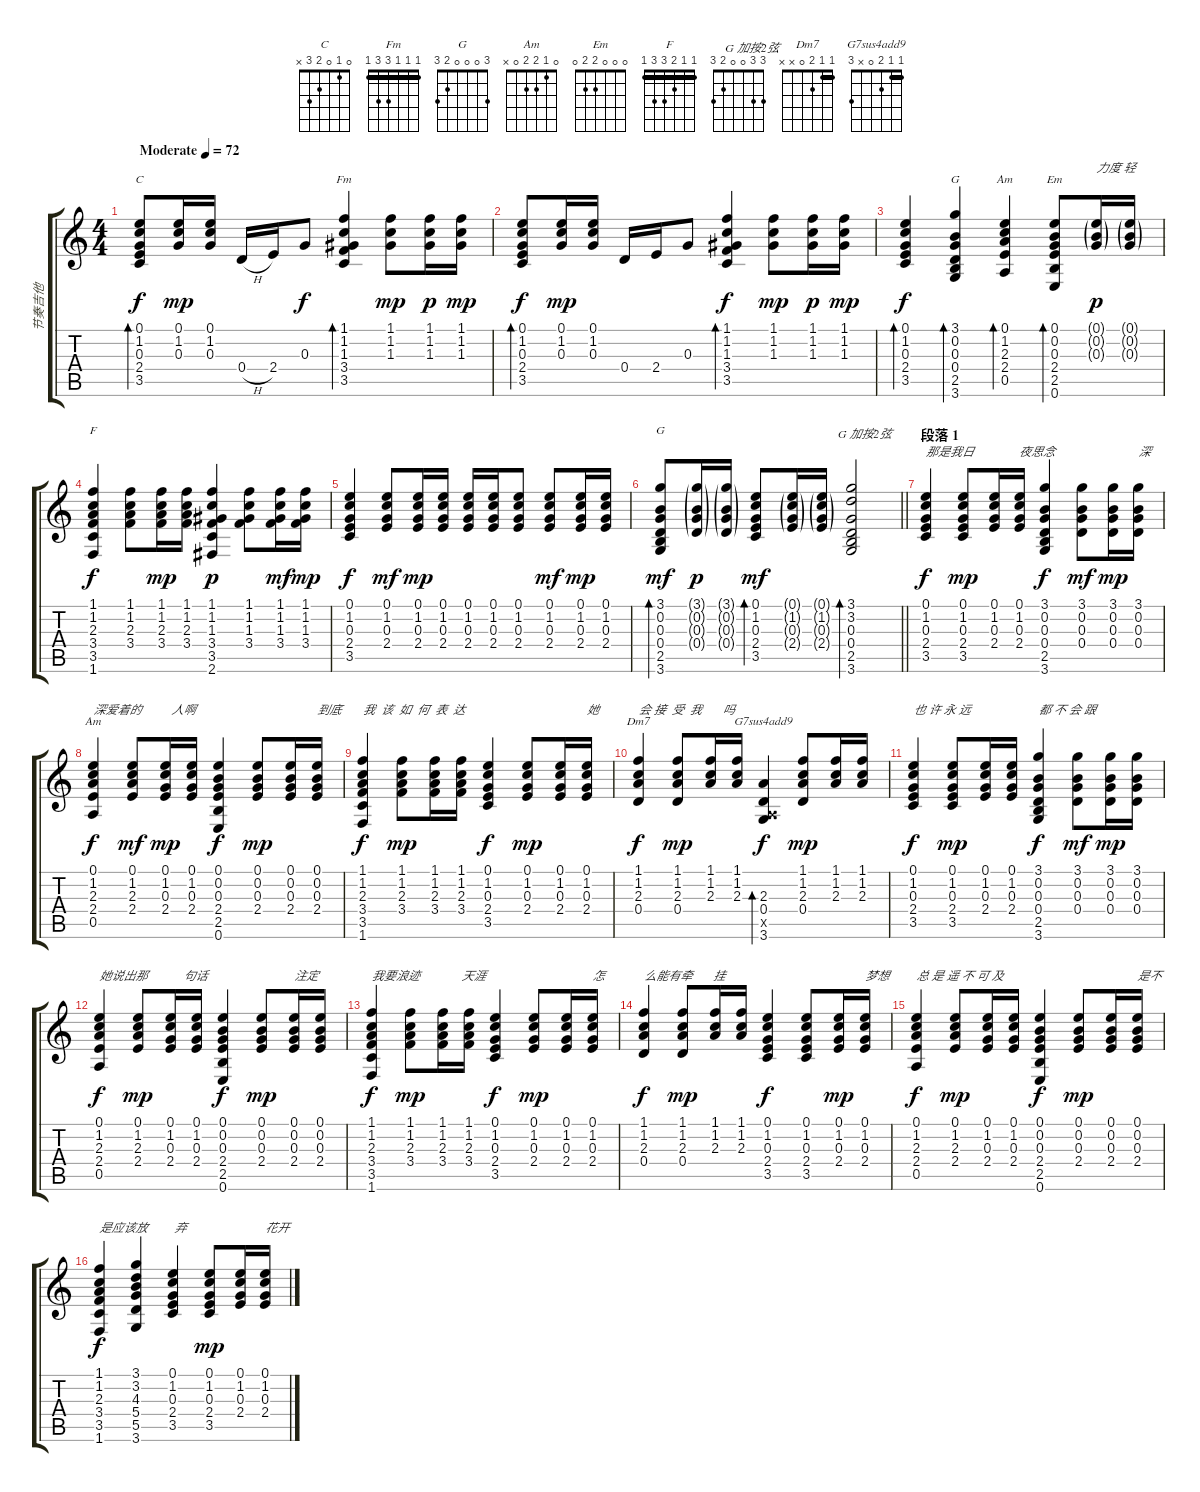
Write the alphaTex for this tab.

\track ("节奏吉他" "节奏吉他") {instrument acousticguitarsteel}
\staff {score tabs}
\tuning (E4 B3 G3 D3 A2 E2) {hide}
\chord ("C" 0 1 0 2 3 x)
\chord ("Fm" 1 1 1 3 3 1) {barre 1}
\chord ("G" 3 3 4 5 5 3) {barre 3}
\chord ("Am" 8 5 5 x 0 x) {firstfret 5 barre 5}
\chord ("Em" 0 0 0 2 2 0)
\chord ("F" 1 1 2 3 3 1) {barre 1}
\chord ("G" 3 0 0 0 2 3)
\chord ("         G 加按2弦" 3 3 0 0 2 3)
\chord ("Am" 0 1 2 2 0 x)
\chord ("Dm7" 1 1 2 0 x x) {barre 1}
\chord ("G7sus4add9" 1 1 2 0 x 3) {barre 1}
\ts (4 4)
\tempo (72 "Moderate")
\clef g2
\ks c
(0.1 1.2 0.3 2.4 3.5).8{bd 120 ch "C" dy f instrument acousticguitarsteel} (0.1 1.2 0.3).16{dy mp} (0.1 1.2 0.3).16{txt ""} 0.4{h}.16 2.4.16 0.3.8{dy f} (1.1 1.2 1.3 3.4 3.5).4{bd 120 ch "Fm"} (1.1 1.2 1.3).8{dy mp} (1.1 1.2 1.3).16{dy p} (1.1 1.2 1.3).16{dy mp} |
(0.1 1.2 0.3 2.4 3.5).8{bd 120 dy f} (0.1 1.2 0.3).16{dy mp} (0.1 1.2 0.3).16 0.4.16 2.4.16 0.3.8 (1.1 1.2 1.3 3.4 3.5).4{bd 120 dy f} (1.1 1.2 1.3).8{dy mp} (1.1 1.2 1.3).16{dy p} (1.1 1.2 1.3).16{dy mp} |
(0.1 1.2 0.3 2.4 3.5).4{bd 120 dy f} (3.1 0.2 0.3 0.4 2.5 3.6).4{bd 120 ch "G"} (0.1 1.2 2.3 2.4 0.5).4{bd 120 ch "Am"} (0.1 0.2 0.3 2.4 2.5 0.6).8{bd 120 ch "Em"} (0.1{g} 0.2{g} 0.3{g}).16{txt "力度 轻" dy p} (0.1{g} 0.2{g} 0.3{g}).16 |
(1.1 1.2 2.3 3.4 3.5 1.6).4{ch "F" dy f} (1.1 1.2 2.3 3.4).8 (1.1 1.2 2.3 3.4).16{dy mp} (1.1 1.2 2.3 3.4).16 (1.1 1.2 1.3 3.4 3.5 2.6).4{dy p} (1.1 1.2 1.3 3.4).8 (1.1 1.2 1.3 3.4).16{dy mf} (1.1 1.2 1.3 3.4).16{dy mp} |
(0.1 1.2 0.3 2.4 3.5).4{dy f} (0.1 1.2 0.3 2.4).8{dy mf} (0.1 1.2 0.3 2.4).16{dy mp} (0.1 1.2 0.3 2.4).16 (0.1 1.2 0.3 2.4).16 (0.1 1.2 0.3 2.4).16 (0.1 1.2 0.3 2.4).8 (0.1 1.2 0.3 2.4).8{dy mf} (0.1 1.2 0.3 2.4).16{dy mp} (0.1 1.2 0.3 2.4).16 |
\barLineRight lightlight
(3.1 0.2 0.3 0.4 2.5 3.6).8{bd 120 ch "G" dy mf} (3.1{g} 0.2{g} 0.3{g} 0.4{g}).16{dy p} (3.1{g} 0.2{g} 0.3{g} 0.4{g}).16 (0.1 1.2 0.3 2.4 3.5).8{bd 120 dy mf} (0.1{g} 1.2{g} 0.3{g} 2.4{g}).16 (0.1{g} 1.2{g} 0.3{g} 2.4{g}).16 (3.1 3.2 0.3 0.4 2.5 3.6).2{bd 120 ch "         G 加按2弦"} |
\section ("" "段落 1")
(0.1 1.2 0.3 2.4 3.5).4{txt "那是我日               夜思念" dy f} (0.1 1.2 0.3 2.4 3.5).8{dy mp} (0.1 1.2 0.3 2.4).16 (0.1 1.2 0.3 2.4).16 (3.1 0.2 0.3 0.4 2.5 3.6).4{dy f} (3.1 0.2 0.3 0.4).8{dy mf} (3.1 0.2 0.3 0.4).16{dy mp} (3.1 0.2 0.3 0.4).16{txt "深"} |
(0.1 1.2 2.3 2.4 0.5).4{ch "Am" txt "深爱着的          人啊" dy f} (0.1 1.2 2.3 2.4).8{dy mf} (0.1 1.2 0.3 2.4).16{dy mp} (0.1 1.2 0.3 2.4).16 (0.1 0.2 0.3 2.4 2.5 0.6).4{dy f} (0.1 0.2 0.3 2.4).8{dy mp} (0.1 0.2 0.3 2.4).16 (0.1 0.2 0.3 2.4).16{txt "到底"} |
(1.1 1.2 2.3 3.4 3.5 1.6).4{txt "我  该  如  何  表  达" dy f} (1.1 1.2 2.3 3.4).8{dy mp} (1.1 1.2 2.3 3.4).16 (1.1 1.2 2.3 3.4).16 (0.1 1.2 0.3 2.4 3.5).4{dy f} (0.1 1.2 0.3 2.4).8{dy mp} (0.1 1.2 0.3 2.4).16 (0.1 1.2 0.3 2.4).16{txt "她"} |
(1.1 1.2 2.3 0.4).4{ch "Dm7" txt "会 接  受  我       吗" dy f} (1.1 1.2 2.3 0.4).8{dy mp} (1.1 1.2 2.3).16 (1.1 1.2 2.3).16 (2.3 0.4 0.5{x} 3.6).4{bd 30 ch "G7sus4add9" dy f} (1.1 1.2 2.3 0.4).8{dy mp} (1.1 1.2 2.3).16 (1.1 1.2 2.3).16 |
(0.1 1.2 0.3 2.4 3.5).4{txt "也 许 永 远" dy f} (0.1 1.2 0.3 2.4 3.5).8{dy mp} (0.1 1.2 0.3 2.4).16 (0.1 1.2 0.3 2.4).16 (3.1 0.2 0.3 0.4 2.5 3.6).4{txt "都 不 会 跟" dy f} (3.1 0.2 0.3 0.4).8{dy mf} (3.1 0.2 0.3 0.4).16{dy mp} (3.1 0.2 0.3 0.4).16 |
(0.1 1.2 2.3 2.4 0.5).4{txt "她说出那            句话" dy f} (0.1 1.2 2.3 2.4).8{dy mp} (0.1 1.2 0.3 2.4).16 (0.1 1.2 0.3 2.4).16 (0.1 0.2 0.3 2.4 2.5 0.6).4{dy f} (0.1 0.2 0.3 2.4).8{dy mp} (0.1 0.2 0.3 2.4).16{txt "注定"} (0.1 0.2 0.3 2.4).16 |
(1.1 1.2 2.3 3.4 3.5 1.6).4{txt "我要浪迹              天涯" dy f} (1.1 1.2 2.3 3.4).8{dy mp} (1.1 1.2 2.3 3.4).16 (1.1 1.2 2.3 3.4).16 (0.1 1.2 0.3 2.4 3.5).4{dy f} (0.1 1.2 0.3 2.4).8{dy mp} (0.1 1.2 0.3 2.4).16 (0.1 1.2 0.3 2.4).16{txt "怎"} |
(1.1 1.2 2.3 0.4).4{txt "么能有牵       挂" dy f} (1.1 1.2 2.3 0.4).8{dy mp} (1.1 1.2 2.3).16 (1.1 1.2 2.3).16 (0.1 1.2 0.3 2.4 3.5).4{dy f} (0.1 1.2 0.3 2.4 3.5).8 (0.1 1.2 0.3 2.4).16{dy mp} (0.1 1.2 0.3 2.4).16{txt "梦想"} |
(0.1 1.2 2.3 2.4 0.5).4{txt "总 是 遥 不 可 及" dy f} (0.1 1.2 2.3 2.4).8{dy mp} (0.1 1.2 0.3 2.4).16 (0.1 1.2 0.3 2.4).16 (0.1 0.2 0.3 2.4 2.5 0.6).4{dy f} (0.1 0.2 0.3 2.4).8{dy mp} (0.1 0.2 0.3 2.4).16 (0.1 0.2 0.3 2.4).16{txt "是不"} |
(1.1 1.2 2.3 3.4 3.5 1.6).4{txt "是应该放         弃" dy f} (3.1 3.2 4.3 5.4 5.5 3.6).4 (0.1 1.2 0.3 2.4 3.5).4 (0.1 1.2 0.3 2.4 3.5).8{dy mp} (0.1 1.2 0.3 2.4).16 (0.1 1.2 0.3 2.4).16{txt "花开"}
